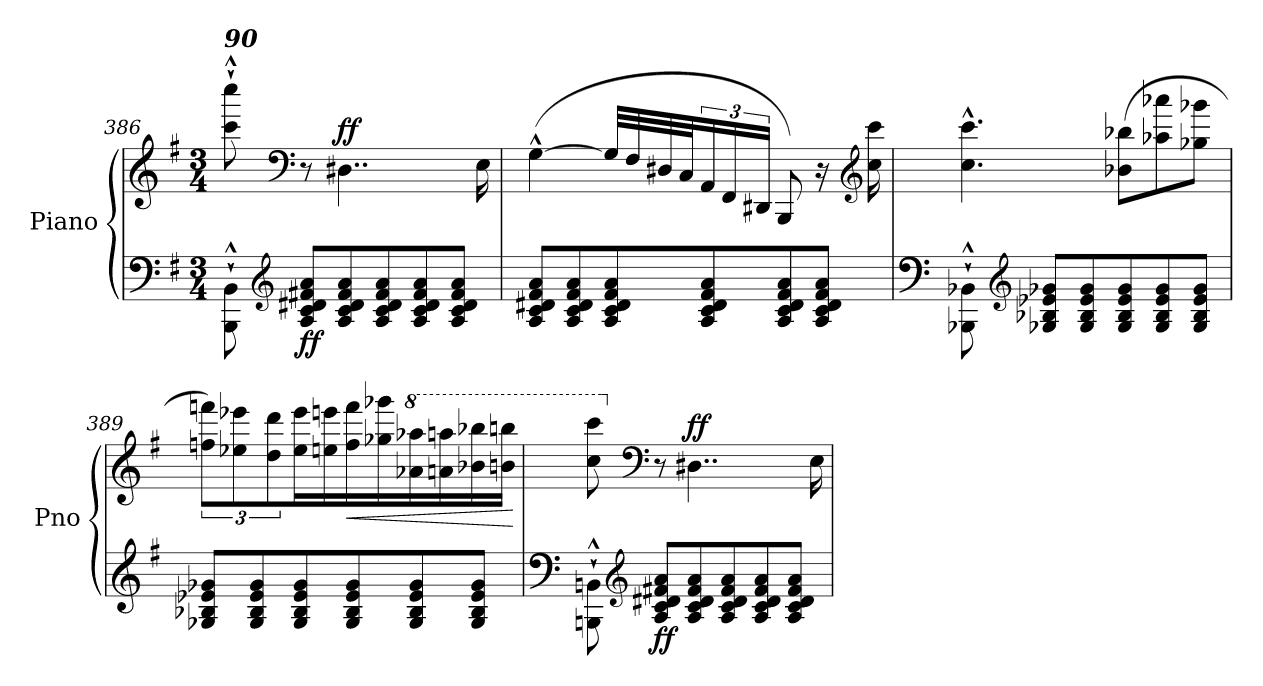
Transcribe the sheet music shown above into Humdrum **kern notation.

**kern	**kern	**dynam
*part1	*part1	*part1
*staff2	*staff1	*staff1/2
*I"Piano	*	*
*I'Pno	*	*
!!LO:PB:g=z
*clefF4	*clefG2	*
*k[f#]	*k[f#]	*
*M3/4	*M3/4	*
=386	=386	=386
!	!LO:TX:a:Bi:t=90	!
8BBB\`^^ 8BB\`^^	8ccc\`^^ 8cccc\`^^	.
*clefG2	*clefF4	*
!	!	!LO:DY:b=2
8A/ 8c/ 8d#X/ 8f#X/ 8a/L	8r	ff
!	!	!LO:DY:a
8A/ 8c/ 8d#/ 8f#/ 8a/	4..D#X\	ff
8A/ 8c/ 8d#/ 8f#/ 8a/	.	.
8A/ 8c/ 8d#/ 8f#/ 8a/	.	.
8A/ 8c/ 8d#/ 8f#/ 8a/J	.	.
.	16E\	.
=387	=387	=387
8A/ 8c/ 8d#X/ 8f#/ 8a/L	([4G^^\	.
8A/ 8c/ 8d#/ 8f#/ 8a/	.	.
8A/ 8c/ 8d#/ 8f#/ 8a/	32G/LLL]	.
.	32F#/	.
.	32D#X/	.
.	32C/J	.
8A/ 8c/ 8d#/ 8f#/ 8a/	24AA/	.
.	24FF#/	.
.	24DD#X/JJ	.
8A/ 8c/ 8d#/ 8f#/ 8a/	8BBB/)	.
8A/ 8c/ 8d#/ 8f#/ 8a/J	16r	.
*	*clefG2	*
.	16cc\ 16ccc\	.
=388	=388	=388
*clefF4	*	*
8BBB-X\`^^ 8BB-X\`^^	4.cc\^^ 4.ccc\^^	.
*clefG2	*	*
8G-X/ 8B-X/ 8e-X/ 8g-X/L	.	.
8G-/ 8B-/ 8e-/ 8g-/	.	.
8G-/ 8B-/ 8e-/ 8g-/	(8b-X\ 8bb-X\L	.
8G-/ 8B-/ 8e-/ 8g-/	8aa-X\ 8aaa-X\	.
8G-/ 8B-/ 8e-/ 8g-/J	8gg-X\ 8ggg-X\J	.
!!LO:LB:g=z
=389	=389	=389
8G-X/ 8B-X/ 8e-X/ 8g-X/L	12ffn\ 12fffn\L)	.
.	12ee-X\ 12eee-X\	.
8G-/ 8B-/ 8e-/ 8g-/	.	.
.	12dd\ 12ddd\	.
8G-/ 8B-/ 8e-/ 8g-/	16ee-\ 16eee-\L	.
.	16een\ 16eeen\	.
!	!	!LO:HP:b
8G-/ 8B-/ 8e-/ 8g-/	16ff\ 16fff\	<
.	16gg-X\ 16ggg-X\	.
*	*8va	*
8G-/ 8B-/ 8e-/ 8g-/	16aa-X\ 16aaa-X\	.
.	16aan\ 16aaan\	.
8G-/ 8B-/ 8e-/ 8g-/J	16bb-X\ 16bbb-X\	.
.	16bbn\ 16bbbn\JJ	.
.	.	[
=390	=390	=390
*clefF4	*	*
8BBBn\`^^ 8BBn\`^^	8ccc\ 8cccc\	.
*clefG2	*clefF4	*
*	*X8va	*
!	!	!LO:DY:b=2
8A/ 8c/ 8d#X/ 8f#X/ 8a/L	8r	ff
!	!	!LO:DY:a
8A/ 8c/ 8d#/ 8f#/ 8a/	4..D#X\	ff
8A/ 8c/ 8d#/ 8f#/ 8a/	.	.
8A/ 8c/ 8d#/ 8f#/ 8a/	.	.
8A/ 8c/ 8d#/ 8f#/ 8a/J	.	.
.	16E\	.
=	=	=
*-	*-	*-
